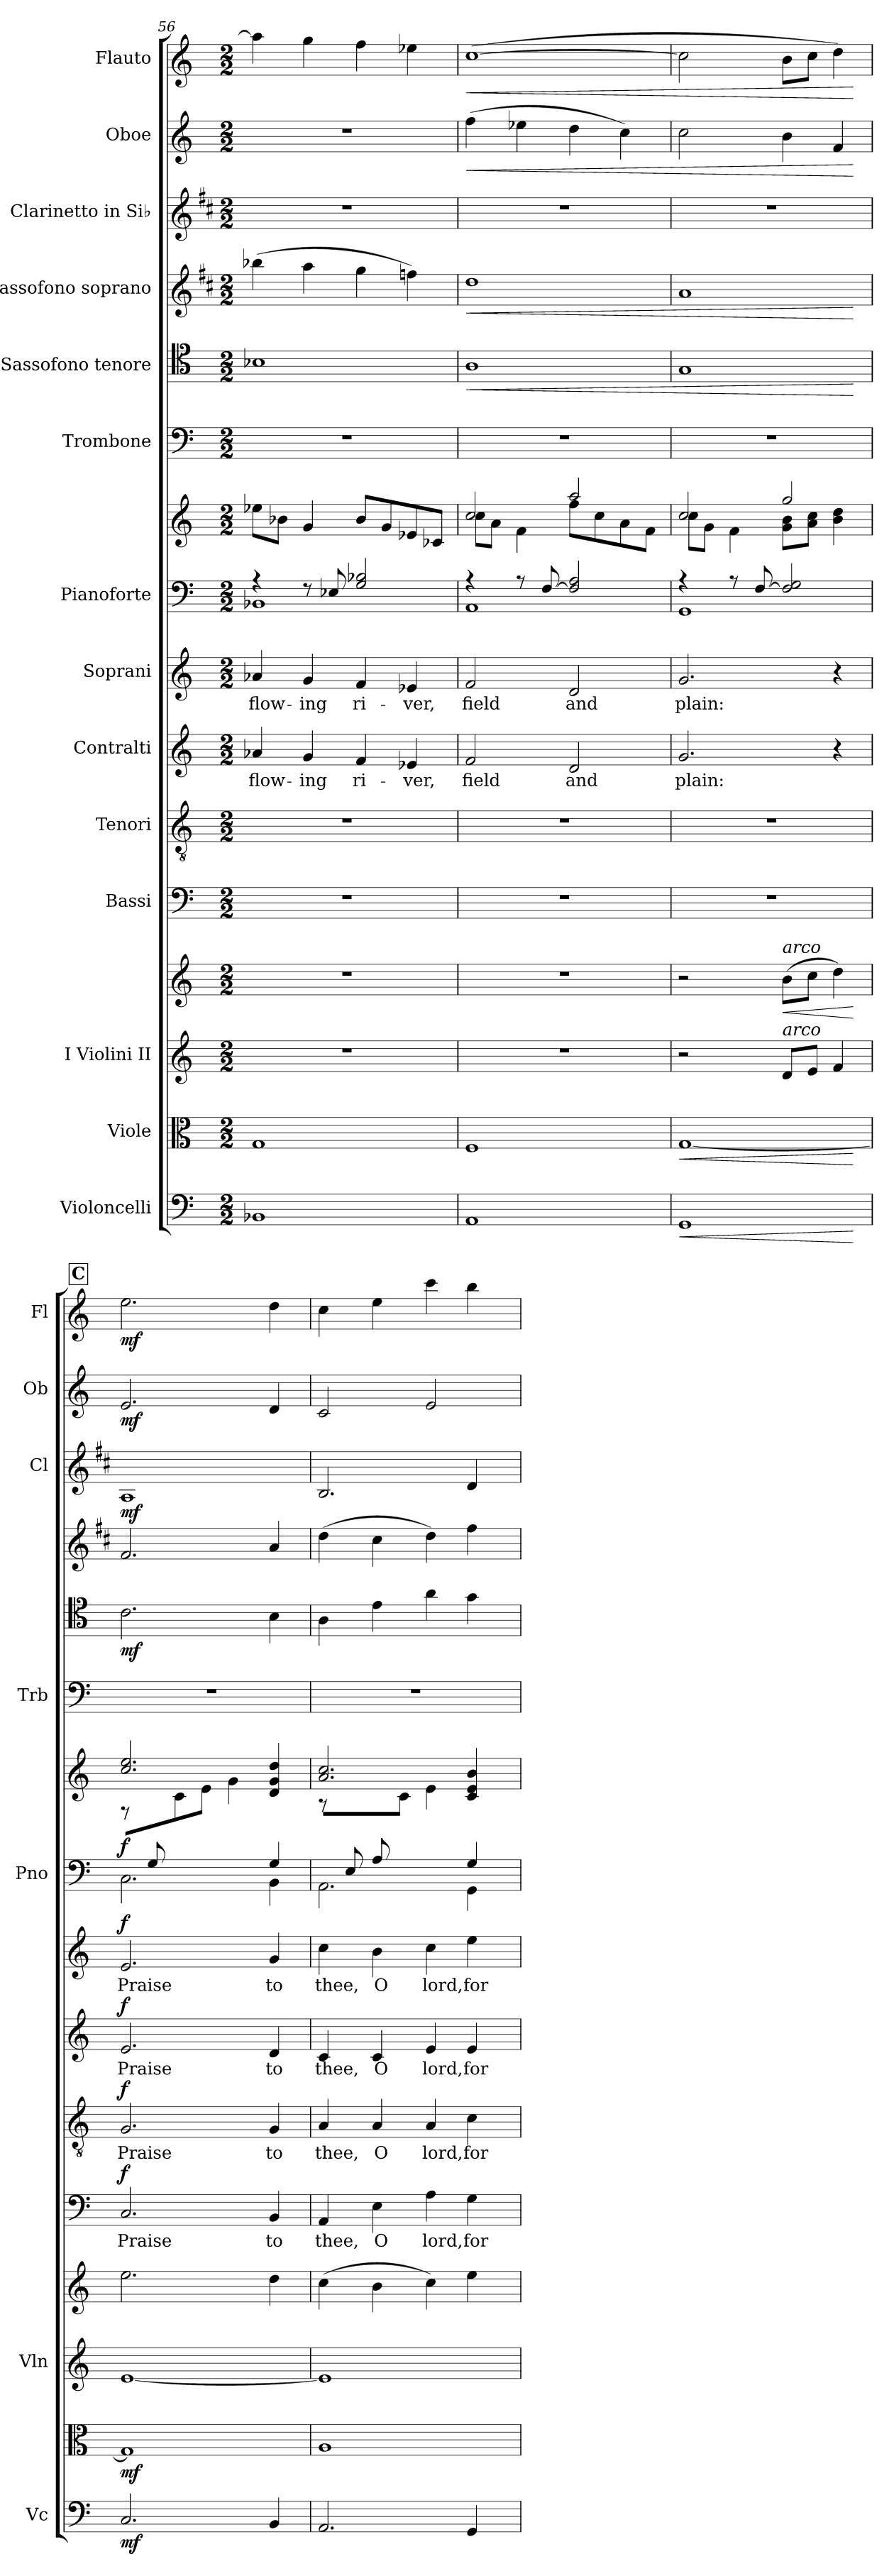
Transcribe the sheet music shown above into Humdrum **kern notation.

**kern	**dynam	**kern	**dynam	**kern	**kern	**dynam	**kern	**text	**dynam	**kern	**text	**dynam	**kern	**text	**dynam	**kern	**text	**dynam	**kern	**kern	**dynam	**kern	**kern	**dynam	**kern	**dynam	**kern	**dynam	**kern	**dynam	**kern	**dynam
*part14	*part14	*part13	*part13	*part12	*part12	*part12	*part11	*part11	*part11	*part10	*part10	*part10	*part9	*part9	*part9	*part8	*part8	*part8	*part7	*part7	*part7	*part6	*part5	*part5	*part4	*part4	*part3	*part3	*part2	*part2	*part1	*part1
*staff16	*staff16	*staff15	*staff15	*staff14	*staff13	*staff13/14	*staff12	*staff12	*staff12	*staff11	*staff11	*staff11	*staff10	*staff10	*staff10	*staff9	*staff9	*staff9	*staff8	*staff7	*staff7/8	*staff6	*staff5	*staff5	*staff4	*staff4	*staff3	*staff3	*staff2	*staff2	*staff1	*staff1
*I"Violoncelli	*	*I"Viole	*	*I"I  Violini  II	*	*	*I"Bassi	*	*	*I"Tenori	*	*	*I"Contralti	*	*	*I"Soprani	*	*	*I"Pianoforte	*	*	*I"Trombone	*I"Sassofono tenore	*	*I"Sassofono soprano	*	*I"Clarinetto in Si♭	*	*I"Oboe	*	*I"Flauto	*
*I'Vc	*	*	*	*I'Vln	*	*	*	*	*	*	*	*	*	*	*	*	*	*	*I'Pno	*	*	*I'Trb	*	*	*	*	*I'Cl	*	*I'Ob	*	*I'Fl	*
!!LO:PB:g=z
*clefF4	*	*clefC3	*	*clefG2	*clefG2	*	*clefF4	*	*	*clefGv2	*	*	*clefG2	*	*	*clefG2	*	*	*clefF4	*clefG2	*	*clefF4	*clefC4	*	*clefG2	*	*clefG2	*	*clefG2	*	*clefG2	*
*	*	*	*	*	*	*	*	*	*	*	*	*	*	*	*	*	*	*	*	*	*	*	*ITrd8c14	*	*ITrd1c2	*	*ITrd1c2	*	*	*	*	*
*k[]	*	*k[]	*	*k[]	*k[]	*	*k[]	*	*	*k[]	*	*	*k[]	*	*	*k[]	*	*	*k[]	*k[]	*	*k[]	*k[]	*	*k[]	*	*k[]	*	*k[]	*	*k[]	*
*M2/2	*	*M2/2	*	*M2/2	*M2/2	*	*M2/2	*	*	*M2/2	*	*	*M2/2	*	*	*M2/2	*	*	*M2/2	*M2/2	*	*M2/2	*M2/2	*	*M2/2	*	*M2/2	*	*M2/2	*	*M2/2	*
=56	=56	=56	=56	=56	=56	=56	=56	=56	=56	=56	=56	=56	=56	=56	=56	=56	=56	=56	=56	=56	=56	=56	=56	=56	=56	=56	=56	=56	=56	=56	=56	=56
*	*	*	*	*	*	*	*	*	*	*	*	*	*	*	*	*	*	*	*^	*	*	*	*	*	*	*	*	*	*	*	*	*
1BB-X	.	1G	.	1r	1r	.	1r	.	.	1r	.	.	4a-X/	flow-	.	4a-X/	flow-	.	4r	1BB-X	8ee-X\L	.	1r	1BB-X	.	(4aa-X\	.	1r	.	1r	.	4aa-\]	.
.	.	.	.	.	.	.	.	.	.	.	.	.	.	.	.	.	.	.	.	.	8b-X\J	.	.	.	.	.	.	.	.	.	.	.	.
.	.	.	.	.	.	.	.	.	.	.	.	.	4g/	-ing	.	4g/	-ing	.	8r	.	4g/	.	.	.	.	4gg\	.	.	.	.	.	4gg\	.
.	.	.	.	.	.	.	.	.	.	.	.	.	.	.	.	.	.	.	8E-X/	.	.	.	.	.	.	.	.	.	.	.	.	.	.
.	.	.	.	.	.	.	.	.	.	.	.	.	4f/	ri-	.	4f/	ri-	.	2G/ 2B-X/	.	8b-/L	.	.	.	.	4ff\	.	.	.	.	.	4ff\	.
.	.	.	.	.	.	.	.	.	.	.	.	.	.	.	.	.	.	.	.	.	8g/	.	.	.	.	.	.	.	.	.	.	.	.
.	.	.	.	.	.	.	.	.	.	.	.	.	4e-X/	-ver,	.	4e-X/	-ver,	.	.	.	8e-X/	.	.	.	.	4ee-X\)	.	.	.	.	.	4ee-X\	.
.	.	.	.	.	.	.	.	.	.	.	.	.	.	.	.	.	.	.	.	.	8c-X/J	.	.	.	.	.	.	.	.	.	.	.	.
=57	=57	=57	=57	=57	=57	=57	=57	=57	=57	=57	=57	=57	=57	=57	=57	=57	=57	=57	=57	=57	=57	=57	=57	=57	=57	=57	=57	=57	=57	=57	=57	=57	=57
*	*	*	*	*	*	*	*	*	*	*	*	*	*	*	*	*	*	*	*	*	*^	*	*	*	*	*	*	*	*	*	*	*	*
!	!	!	!	!	!	!	!	!	!	!	!	!	!	!	!	!	!	!	!	!	!	!	!	!	!	!LO:HP:b	!	!LO:HP:b	!	!	!	!LO:HP:b	!	!LO:HP:b
1AA	.	1F	.	1r	1r	.	1r	.	.	1r	.	.	2f/	field	.	2f/	field	.	4r	1AA	2cc/	8cc\L	.	1r	1AA	<	1cc	<	1r	.	(4ff\	<	([1cc	<
.	.	.	.	.	.	.	.	.	.	.	.	.	.	.	.	.	.	.	.	.	.	8a\J	.	.	.	.	.	.	.	.	.	.	.	.
.	.	.	.	.	.	.	.	.	.	.	.	.	.	.	.	.	.	.	8r	.	.	4f\	.	.	.	.	.	.	.	.	4ee-X\	.	.	.
.	.	.	.	.	.	.	.	.	.	.	.	.	.	.	.	.	.	.	[8F/	.	.	.	.	.	.	.	.	.	.	.	.	.	.	.
.	.	.	.	.	.	.	.	.	.	.	.	.	2d/	and	.	2d/	and	.	2F/] 2A/	.	2aa/	8ff\L	.	.	.	.	.	.	.	.	4dd\	.	.	.
.	.	.	.	.	.	.	.	.	.	.	.	.	.	.	.	.	.	.	.	.	.	8cc\	.	.	.	.	.	.	.	.	.	.	.	.
.	.	.	.	.	.	.	.	.	.	.	.	.	.	.	.	.	.	.	.	.	.	8a\	.	.	.	.	.	.	.	.	4cc\)	.	.	.
.	.	.	.	.	.	.	.	.	.	.	.	.	.	.	.	.	.	.	.	.	.	8f\J	.	.	.	.	.	.	.	.	.	.	.	.
=58	=58	=58	=58	=58	=58	=58	=58	=58	=58	=58	=58	=58	=58	=58	=58	=58	=58	=58	=58	=58	=58	=58	=58	=58	=58	=58	=58	=58	=58	=58	=58	=58	=58	=58
!	!LO:HP:b	!	!LO:HP:b	!	!	!	!	!	!	!	!	!	!	!	!	!	!	!	!	!	!	!	!	!	!	!	!	!	!	!	!	!	!	!
1GG	<	[1G	<	2r	2r	.	1r	.	.	1r	.	.	2.g/	plain:	.	2.g/	plain:	.	4r	1GG	2cc/	8cc\L	.	1r	1GG	.	1g	.	1r	.	2cc\	.	2cc\]	.
.	.	.	.	.	.	.	.	.	.	.	.	.	.	.	.	.	.	.	.	.	.	8g\J	.	.	.	.	.	.	.	.	.	.	.	.
.	.	.	.	.	.	.	.	.	.	.	.	.	.	.	.	.	.	.	8r	.	.	4f\	.	.	.	.	.	.	.	.	.	.	.	.
.	.	.	.	.	.	.	.	.	.	.	.	.	.	.	.	.	.	.	[8F/	.	.	.	.	.	.	.	.	.	.	.	.	.	.	.
!	!	!	!	!	!LO:TX:a:i:t=arco	!	!	!	!	!	!	!	!	!	!	!	!	!	!	!	!	!	!	!	!	!	!	!	!	!	!	!	!	!
!	!	!	!	!LO:TX:a:i:t=arco	!	!	!	!	!	!	!	!	!	!	!	!	!	!	!	!	!	!	!	!	!	!	!	!	!	!	!	!	!	!
!	!	!	!	!	!	!LO:HP:b	!	!	!	!	!	!	!	!	!	!	!	!	!	!	!	!	!	!	!	!	!	!	!	!	!	!	!	!
.	.	.	.	8d/L	(8b\L	<	.	.	.	.	.	.	.	.	.	.	.	.	2F/] 2G/	.	2gg/	8g\ 8b\L	.	.	.	.	.	.	.	.	4b\	.	8b\L	.
.	.	.	.	8e/J	8cc\J	.	.	.	.	.	.	.	.	.	.	.	.	.	.	.	.	8a\ 8cc\J	.	.	.	.	.	.	.	.	.	.	8cc\J	.
.	.	.	.	4f/	4dd\)	.	.	.	.	.	.	.	4r	.	.	4r	.	.	.	.	.	4b\ 4dd\	.	.	.	.	.	.	.	.	4f/	.	4dd\)	.
*	*	*	*	*	*	*	*	*	*	*	*	*	*	*	*	*	*	*	*v	*v	*	*	*	*	*	*	*	*	*	*	*	*	*	*
*	*	*	*	*	*	*	*	*	*	*	*	*	*	*	*	*	*	*	*	*v	*v	*	*	*	*	*	*	*	*	*	*	*	*
.	[	.	[	.	.	[	.	.	.	.	.	.	.	.	.	.	.	.	.	.	.	.	.	[	.	[	.	.	.	[	.	[
!!LO:PB:g=z
!!LO:REH:place=s1:a:B:fs=14:t=C
=59	=59	=59	=59	=59	=59	=59	=59	=59	=59	=59	=59	=59	=59	=59	=59	=59	=59	=59	=59	=59	=59	=59	=59	=59	=59	=59	=59	=59	=59	=59	=59	=59
*	*	*	*	*	*	*	*	*	*	*	*	*	*	*	*	*	*	*	*^	*^	*	*	*	*	*	*	*	*	*	*	*	*
*	*	*	*	*	*	*	*	*	*	*	*	*	*	*	*	*	*	*	*	*^	*	*	*	*	*	*	*	*	*	*	*	*	*	*
!	!LO:DY:b	!	!LO:DY:b	!	!	!LO:DY:b=2	!	!	!	!	!	!	!	!	!	!	!	!	!	!	!	!	!	!	!	!	!	!	!	!	!	!	!	!	!
!	!	!	!	!	!	!LO:DY:n=1:b	!	!	!LO:DY:a	!	!	!LO:DY:a	!	!	!LO:DY:a	!	!	!LO:DY:a	!	!	!	!	!	!LO:DY:a=2	!	!	!LO:DY:b	!	!LO:DY:b	!	!	!	!	!	!
!	!	!	!	!	!	!	!	!	!	!	!	!	!	!	!	!	!	!	!	!	!	!	!	!	!	!	!	!	!LO:DY:n=1:a	!	!LO:DY:b	!	!LO:DY:b	!	!LO:DY:b
2.C/	mf	1G]	mf	[1e	2.ee\	mf mf	2.C/	Praise	f	2.G/	Praise	f	2.e/	Praise	f	2.e/	Praise	f	8ryy	2.C\	2.ryy	2.cc/ 2.ee/	8rF	f	1r	2.C\	mf	2.e/	mf mf	1G	mf	2.e/	mf	2.ee\	mf
.	.	.	.	.	.	.	.	.	.	.	.	.	.	.	.	.	.	.	8G/L	.	.	.	8ryy	.	.	.	.	.	.	.	.	.	.	.	.
.	.	.	.	.	.	.	.	.	.	.	.	.	.	.	.	.	.	.	2.ryy	.	.	.	8c\	.	.	.	.	.	.	.	.	.	.	.	.
.	.	.	.	.	.	.	.	.	.	.	.	.	.	.	.	.	.	.	.	.	.	.	8e\J	.	.	.	.	.	.	.	.	.	.	.	.
.	.	.	.	.	.	.	.	.	.	.	.	.	.	.	.	.	.	.	.	.	.	.	4g\	.	.	.	.	.	.	.	.	.	.	.	.
4BB/	.	.	.	.	4dd\	.	4BB/	to	.	4G/	to	.	4d/	to	.	4g/	to	.	.	4G/	4BB\	4d/ 4g/ 4dd/	4ryy	.	.	4BB\	.	4g/	.	.	.	4d/	.	4dd\	.
=60	=60	=60	=60	=60	=60	=60	=60	=60	=60	=60	=60	=60	=60	=60	=60	=60	=60	=60	=60	=60	=60	=60	=60	=60	=60	=60	=60	=60	=60	=60	=60	=60	=60	=60	=60
2.AA/	.	1A	.	1e]	(4cc\	.	4AA/	thee,	.	4A/	thee,	.	4c/	thee,	.	4cc\	thee,	.	8ryy	2.AA\	2.ryy	2.a/ 2.cc/	8rA	.	1r	4AA\	.	(4cc\	.	2.A/	.	2c/	.	4cc\	.
.	.	.	.	.	.	.	.	.	.	.	.	.	.	.	.	.	.	.	8E/L	.	.	.	4ryy	.	.	.	.	.	.	.	.	.	.	.	.
.	.	.	.	.	4b\	.	4E\	O	.	4A/	O	.	4c/	O	.	4b\	O	.	8A/	.	.	.	.	.	.	4E\	.	4b\	.	.	.	.	.	4ee\	.
.	.	.	.	.	.	.	.	.	.	.	.	.	.	.	.	.	.	.	2ryy	.	.	.	8c\J	.	.	.	.	.	.	.	.	.	.	.	.
.	.	.	.	.	4cc\)	.	4A\	lord,	.	4A/	lord,	.	4e/	lord,	.	4cc\	lord,	.	.	.	.	.	4e\	.	.	4A\	.	4cc\)	.	.	.	2e/	.	4ccc\	.
4GG/	.	.	.	.	4ee\	.	4G\	for	.	4c\	for	.	4e/	for	.	4ee\	for	.	.	4G/	4GG\	4c/ 4e/ 4b/	4ryy	.	.	4G\	.	4ee\	.	4c/	.	.	.	4bb\	.
.	.	.	.	.	.	.	.	.	.	.	.	.	.	.	.	.	.	.	8ryy	.	.	.	.	.	.	.	.	.	.	.	.	.	.	.	.
*	*	*	*	*	*	*	*	*	*	*	*	*	*	*	*	*	*	*	*v	*v	*v	*	*	*	*	*	*	*	*	*	*	*	*	*	*
*	*	*	*	*	*	*	*	*	*	*	*	*	*	*	*	*	*	*	*	*v	*v	*	*	*	*	*	*	*	*	*	*	*	*
=	=	=	=	=	=	=	=	=	=	=	=	=	=	=	=	=	=	=	=	=	=	=	=	=	=	=	=	=	=	=	=	=
*-	*-	*-	*-	*-	*-	*-	*-	*-	*-	*-	*-	*-	*-	*-	*-	*-	*-	*-	*-	*-	*-	*-	*-	*-	*-	*-	*-	*-	*-	*-	*-	*-
